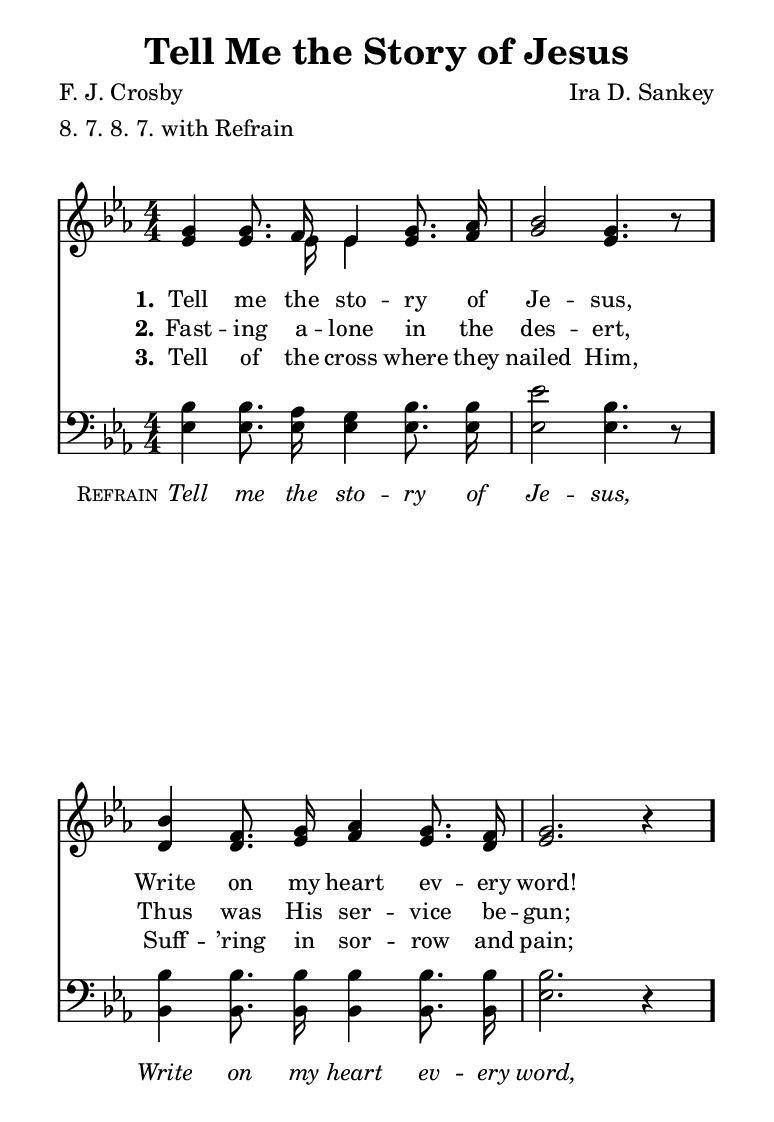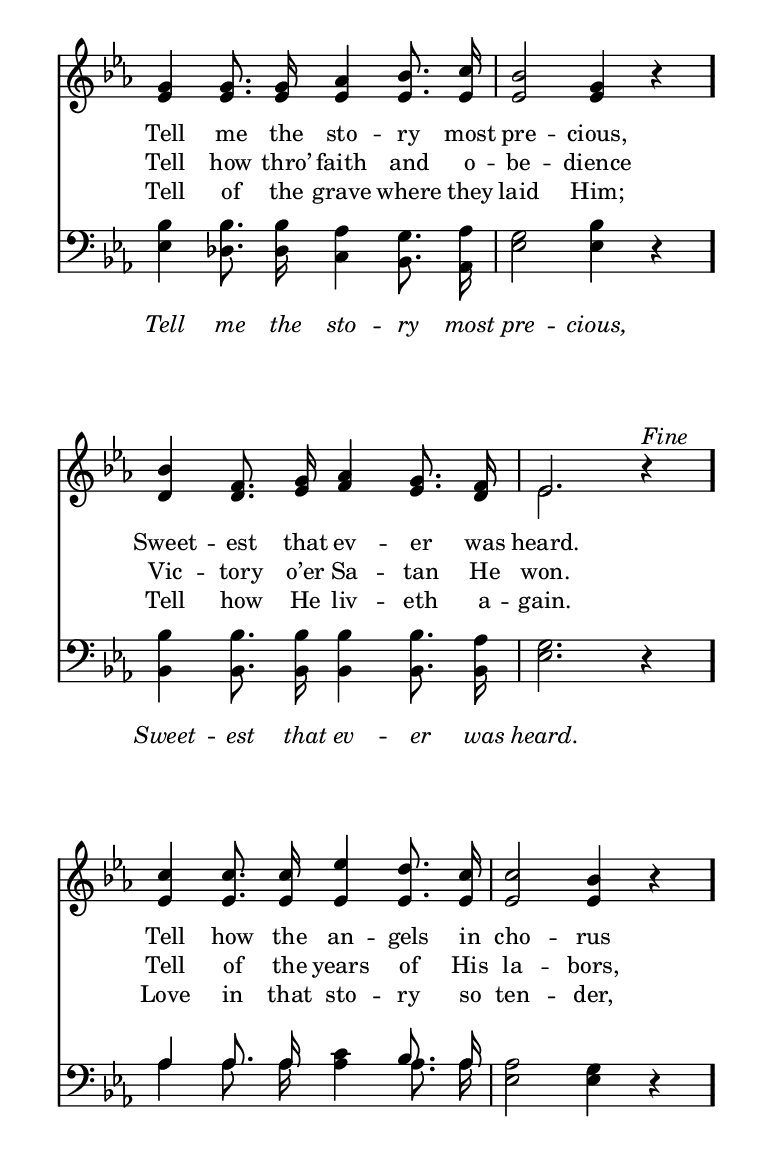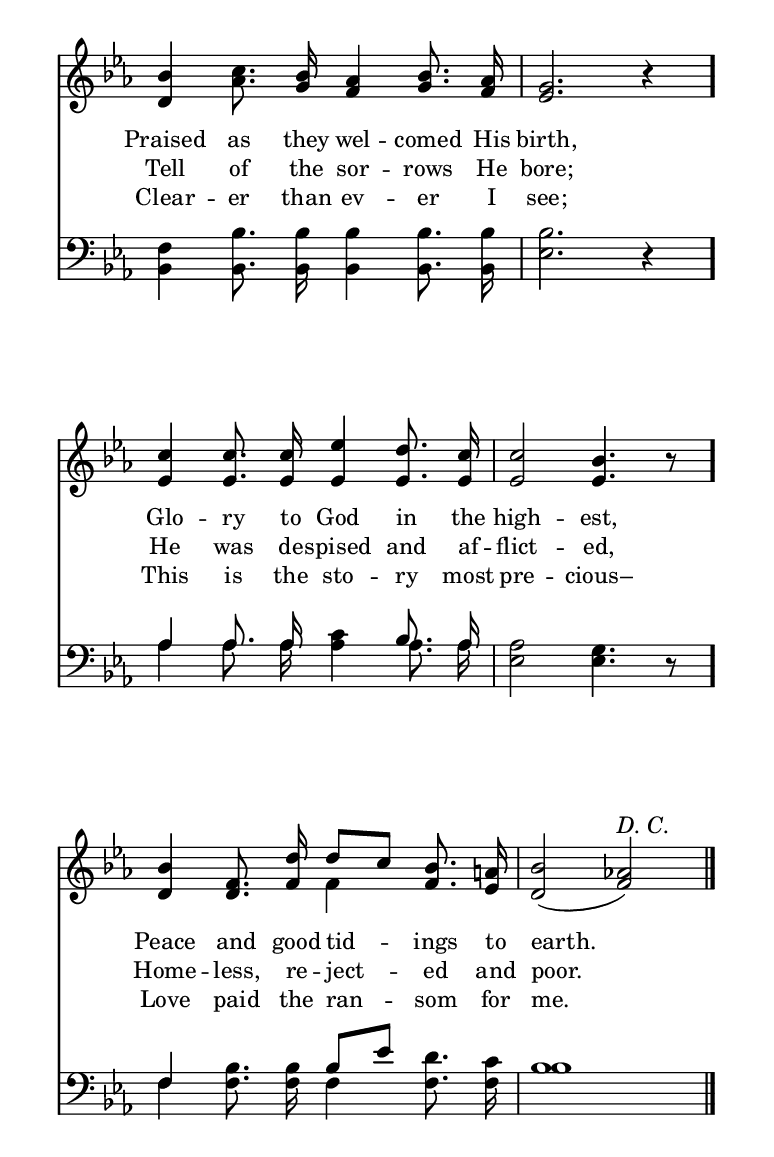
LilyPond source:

\include "common/global.ily"
\paper {
  \include "common/paper.ily"
}

\header{
  hymnnumber = "358"
  title = "Tell Me the Story of Jesus"
  tunename = ""
  meter = "8. 7. 8. 7. with Refrain"
  poet = "F. J. Crosby"
  composer = "Ira D. Sankey"
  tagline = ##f
}

global = {
  \include "common/overrides.ily"
  \override Staff.TimeSignature.style = #'numbered
  \time 4/4
  \override Score.MetronomeMark.transparent = ##t % hide all fermata changes too
  \tempo 4=80
  \key ees \major
  \autoBeamOff
}

patternA = { c4 c8. c16 c4 c8. c16 | } % s2 s4. r8

refrainNotesSoprano = {
\global
\relative c'' {

  \changePitch \patternA { g g f ees g aes | } bes2 g4. r8
  \changePitch \patternA { bes f g aes g f | } g2. r4
  \changePitch \patternA { g g g aes bes c | } bes2 g4 r4
  \changePitch \patternA { bes f g aes g f | } ees2. r4^\markup{\italic Fine}

}
}

notesSoprano = {
\global
\relative c'' {

  \refrainNotesSoprano
  \changePitch \patternA { c c c ees d c | } c2 bes4 r4
  \changePitch \patternA { bes c bes aes bes aes | } g2. r4
  \changePitch \patternA { c c c ees d c | } c2 bes4. r8
  \changePitch \patternA { bes f d' } d8[ c] bes8. a16 | bes2( aes!)^\markup{\italic {D. C.}} |

  \bar "|."

}
}

refrainNotesAlto = {
\global
\relative e' {

  \changePitch \patternA { ees ees ees ees ees f | } g2 ees4. r8
  \changePitch \patternA { d d ees f ees d | } ees2. r4
  \changePitch \patternA { ees ees ees ees ees ees | } ees2 ees4 r4
  \changePitch \patternA { d d ees f ees d | } ees2. r4

}
}

notesAlto = {
\global
\relative e' {

  \refrainNotesAlto
  \changePitch \patternA { ees ees ees ees ees ees | } ees2 ees4 r4
  \changePitch \patternA { d aes' g f g f | } ees2. r4
  \changePitch \patternA { ees ees ees ees ees ees | } ees2 ees4. r8
  \changePitch \patternA { d d f f f ees } d2( f) |

}
}

refrainNotesTenor = {
\global
\relative a {

  \changePitch \patternA { bes bes aes g bes bes | } ees2 bes4. r8
  \changePitch \patternA { bes bes bes bes bes bes | } bes2. r4
  \changePitch \patternA { bes bes bes aes g aes | } g2 bes4 r4
  \changePitch \patternA { bes bes bes bes bes aes | } g2. r4

}
}

notesTenor = {
\global
\relative a {

  \refrainNotesTenor
  \changePitch \patternA { aes aes aes c bes aes | } aes2 g4 r4
  \changePitch \patternA { f bes bes bes bes bes | } bes2. r4
  \changePitch \patternA { aes aes aes c bes aes | } aes2 g4. r8
  \changePitch \patternA { f bes bes } bes8[ ees] d8. c16 | bes1 |

}
}

refrainNotesBass = {
\global
\relative f {

  \changePitch \patternA { ees ees ees ees ees ees | } ees2 ees4. r8
  \changePitch \patternA { bes bes bes bes bes bes | } ees2. r4
  \changePitch \patternA { ees des des c bes aes | } ees'2 ees4 r4
  \changePitch \patternA { bes bes bes bes bes bes | } ees2. r4

}
}

notesBass = {
\global
\relative f {

  \refrainNotesBass
  \changePitch \patternA { aes aes aes aes aes aes | } ees2 ees4 r4
  \changePitch \patternA { bes bes bes bes bes bes | } ees2. r4
  \changePitch \patternA { aes aes aes aes aes aes | } ees2 ees4. r8
  \changePitch \patternA { f f f f f f | } bes1 |

}
}

Refrain = {
\set stanza = \markup \small \normal-text \caps "Refrain"
\lyricmode {

\italicsOn Tell me the sto -- ry of Je -- sus, \bar "."
Write on my heart ev -- ery word, \bar "." % original has comma here but exclamation point in second line of first verse
Tell me the sto -- ry most pre -- cious, \bar "."
Sweet -- est that ev -- er was heard. \bar "."

}
}

wordsA = \lyricmode {
\set stanza = "1."

Tell me the sto -- ry of Je -- sus, \bar "."
Write on my heart ev -- ery word! \bar "."
Tell me the sto -- ry most pre -- cious, \bar "."
Sweet -- est that ev -- er was heard. \bar "."
Tell how the an -- gels in cho -- rus \bar "."
Praised as they wel -- comed His birth, \bar "."
Glo -- ry to God in the high -- est, \bar "."
Peace and good tid -- ings to earth. \bar "."

}

wordsB = \lyricmode {
\set stanza = "2."

Fast -- ing a -- lone in the des -- ert,
Thus was His ser -- vice be -- gun;
Tell how thro’ faith and o -- be -- dience
Vic -- tory o’er Sa -- tan He won.
Tell of the years of His la -- bors,
Tell of the sor -- rows He bore;
He was de -- spised and af -- flict -- ed,
Home -- less, re -- ject -- ed and poor.

}

wordsC = \lyricmode {
\set stanza = "3."

Tell of the cross where they nailed Him,
Suff -- ’ring in sor -- row and pain;
Tell of the grave where they laid Him;
Tell how He liv -- eth a -- gain.
Love in that sto -- ry so ten -- der,
Clear -- er than ev -- er I see;
This is the sto -- ry most pre -- cious–
Love paid the ran -- som for me.

}

\score {
  \context ChoirStaff <<
    \context Staff = upper <<
      \set Staff.autoBeaming = ##f
      \set ChoirStaff.systemStartDelimiter = #'SystemStartBar
      \set ChoirStaff.printPartCombineTexts = ##f
      \partcombine #'(2 . 9) \notesSoprano \notesAlto
      \context NullVoice = sopranos { \voiceOne << \notesSoprano >> }
      \context NullVoice = altos { \voiceTwo << \notesAlto >> }
      \context Lyrics = one   \lyricsto sopranos \wordsA
      \context Lyrics = two   \lyricsto sopranos \wordsB
      \context Lyrics = three \lyricsto sopranos \wordsC
    >>
    \context Staff = men <<
      \set Staff.autoBeaming = ##f
      \clef bass
      \set ChoirStaff.printPartCombineTexts = ##f
      \partcombine #'(2 . 9) \notesTenor \notesBass
      \context NullVoice = tenors { \voiceOne << \notesTenor >> }
      \context NullVoice = basses { \voiceTwo << \notesBass >> }
    >>
    \new Lyrics \with { alignBelowContext = men } \lyricsto sopranos \Refrain
  >>
  \layout {
    \include "common/layout.ily"
  }
}

\score {
  \context ChoirStaff <<
    \context Staff = upper <<
      \context Voice = sopranos { \voiceOne { \notesSoprano \refrainNotesSoprano } }
      \context Voice = altos { \voiceTwo { \notesAlto \refrainNotesAlto } }
    >>
    \context Staff = men <<
      \clef bass
      \context Voice = tenors { \voiceOne { \notesTenor \refrainNotesTenor } }
      \context Voice = basses { \voiceTwo { \notesBass \refrainNotesBass } }
    >>
  >>
  \midi{
    \include "common/midi.ily"
  }
}

\version "2.19.49"  % necessary for upgrading to future LilyPond versions.

% vi:set et ts=2 sw=2 ai nocindent syntax=lilypond:
